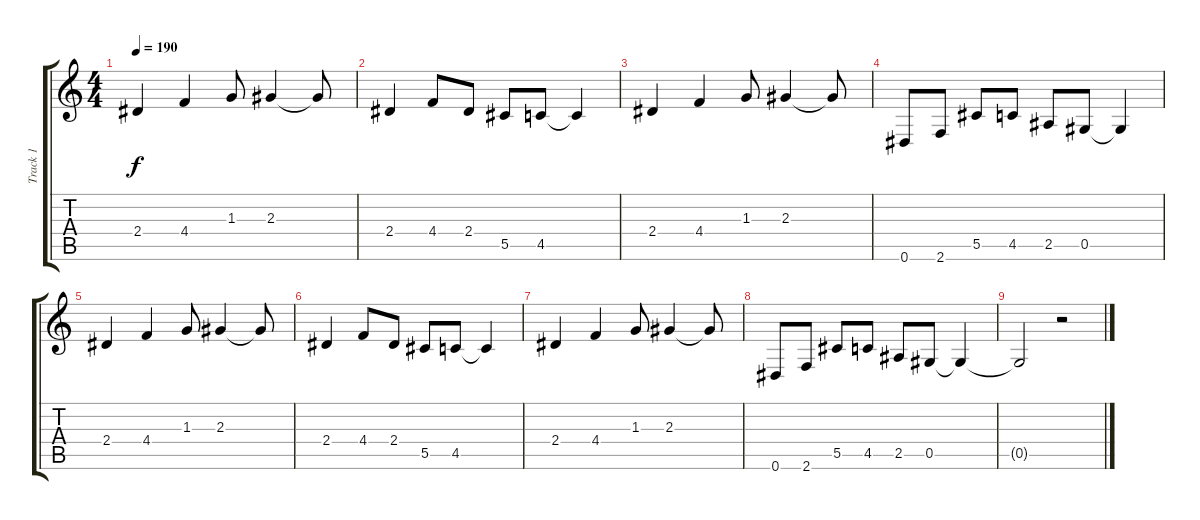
\track ("Track 1" "Track 1") {instrument distortionguitar}
\staff {score tabs}
\tuning (Eb4 Bb3 Gb3 Db3 Ab2 Eb2) {hide}
\ts (4 4)
\tempo 190
\clef g2
\ks c
2.4.4{dy f} 4.4.4 1.3.8 2.3.4 2.3{t}.8 |
2.4.4 4.4.8 2.4.8 5.5.8 4.5.8 4.5{t}.4 |
2.4.4 4.4.4 1.3.8 2.3.4 2.3{t}.8 |
0.6.8 2.6.8 5.5.8 4.5.8 2.5.8 0.5.8 0.5{t}.4 |
2.4.4 4.4.4 1.3.8 2.3.4 2.3{t}.8 |
2.4.4 4.4.8 2.4.8 5.5.8 4.5.8 4.5{t}.4 |
2.4.4 4.4.4 1.3.8 2.3.4 2.3{t}.8 |
0.6.8 2.6.8 5.5.8 4.5.8 2.5.8 0.5.8 0.5{t}.4 |
0.5{t}.2 r.2
